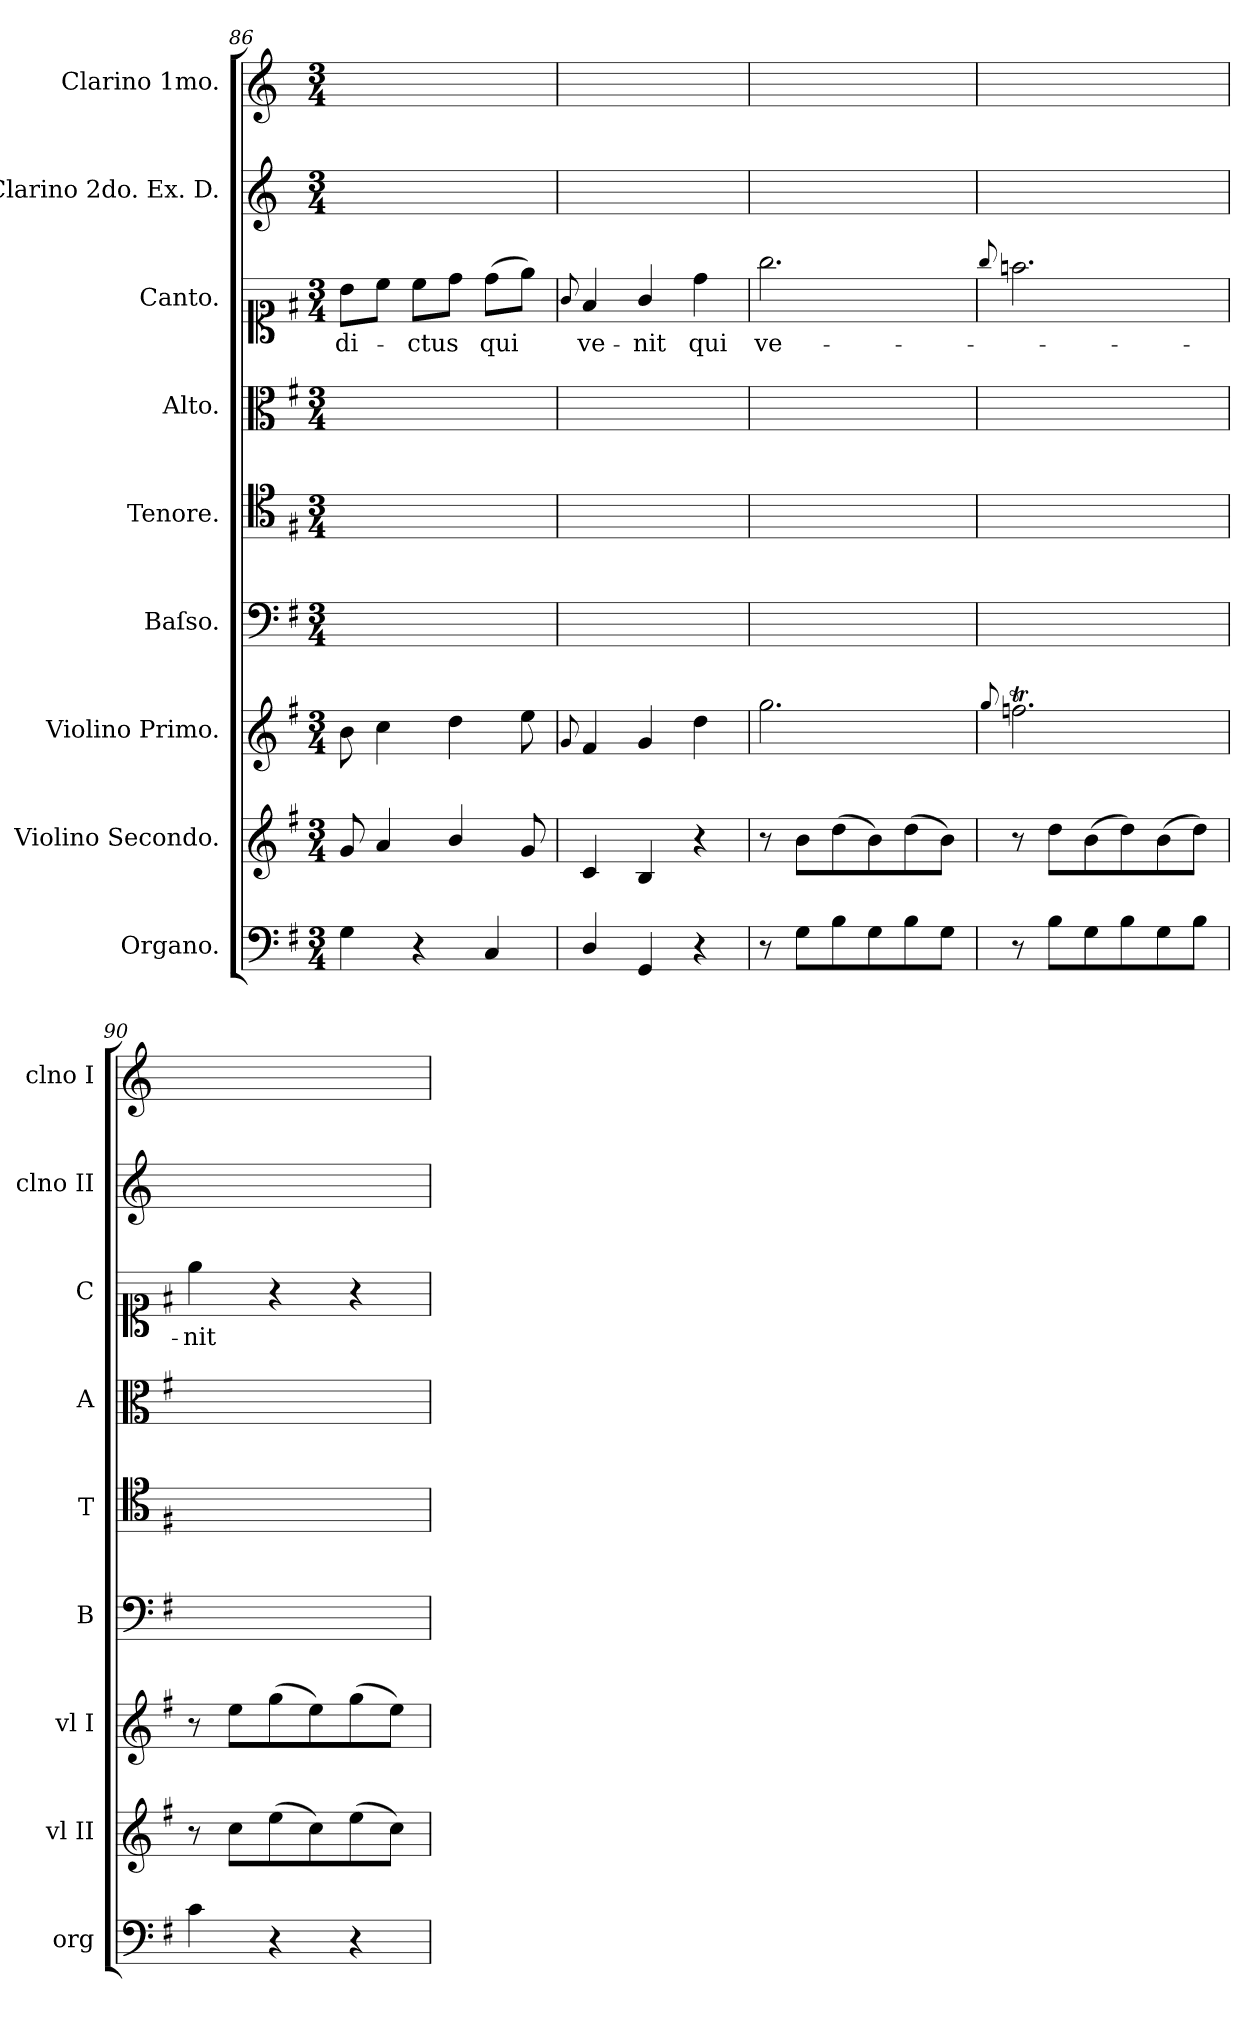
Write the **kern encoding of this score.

**kern	**kern	**kern	**kern	**kern	**kern	**kern	**text	**kern	**kern
*part9	*part8	*part7	*part6	*part5	*part4	*part3	*part3	*part2	*part1
*staff9	*staff8	*staff7	*staff6	*staff5	*staff4	*staff3	*staff3	*staff2	*staff1
*I"Organo.	*I"Violino Secondo.	*I"Violino Primo.	*I"Baſso.	*I"Tenore.	*I"Alto.	*I"Canto.	*	*I"Clarino 2do. Ex. D.	*I"Clarino 1mo.
*I'org	*I'vl II	*I'vl I	*I'B	*I'T	*I'A	*I'C	*	*I'clno II	*I'clno I
*clefF4	*clefG2	*clefG2	*clefF4	*clefC4	*clefC3	*clefC1	*	*clefG2	*clefG2
*	*	*	*	*	*	*	*	*ITrd-4c-7	*ITrd3c5
*k[f#]	*k[f#]	*k[f#]	*k[f#]	*k[f#]	*k[f#]	*k[f#]	*	*k[f#]	*k[f#]
*G:	*G:	*G:	*G:	*G:	*G:	*G:	*	*G:	*G:
*M3/4	*M3/4	*M3/4	*M3/4	*M3/4	*M3/4	*M3/4	*	*M3/4	*M3/4
=86	=86	=86	=86	=86	=86	=86	=86	=86	=86
4G\	8g/	8b\	2.ryy	2.ryy	2.ryy	8b\L	-di-	2.ryy	2.ryy
.	4a/	4cc\	.	.	.	8cc\J	.	.	.
4r	.	.	.	.	.	8cc\L	-ctus	.	.
.	4b/	4dd\	.	.	.	8dd\J	.	.	.
4C/	.	.	.	.	.	(8dd\L	qui	.	.
.	8g/	8ee\	.	.	.	8ee\J)	.	.	.
=87	=87	=87	=87	=87	=87	=87	=87	=87	=87
.	.	8qqg/	.	.	.	8qqg/	.	.	.
4D/	4c/	4f#/	2.ryy	2.ryy	2.ryy	4f#/	ve-	2.ryy	2.ryy
4GG/	4B/	4g/	.	.	.	4g/	-nit	.	.
4r	4r	4dd\	.	.	.	4dd\	qui	.	.
=88	=88	=88	=88	=88	=88	=88	=88	=88	=88
8r	8r	2.gg\	2.ryy	2.ryy	2.ryy	2.gg\	ve-	2.ryy	2.ryy
8G\L	8b\L	.	.	.	.	.	.	.	.
8B\	(8dd\	.	.	.	.	.	.	.	.
8G\	8b\)	.	.	.	.	.	.	.	.
8B\	(8dd\	.	.	.	.	.	.	.	.
8G\J	8b\J)	.	.	.	.	.	.	.	.
=89	=89	=89	=89	=89	=89	=89	=89	=89	=89
.	.	8qqgg/	.	.	.	8qqgg/	.	.	.
8r	8r	2.ffnT\	2.ryy	2.ryy	2.ryy	2.ffn\	.	2.ryy	2.ryy
8B\L	8dd\L	.	.	.	.	.	.	.	.
8G\	(8b\	.	.	.	.	.	.	.	.
8B\	8dd\)	.	.	.	.	.	.	.	.
8G\	(8b\	.	.	.	.	.	.	.	.
8B\J	8dd\J)	.	.	.	.	.	.	.	.
=90	=90	=90	=90	=90	=90	=90	=90	=90	=90
4c\	8r	8r	2.ryy	2.ryy	2.ryy	4ee\	-nit	2.ryy	2.ryy
.	8cc\L	8ee\L	.	.	.	.	.	.	.
4r	(8ee\	(8gg\	.	.	.	4r	.	.	.
.	8cc\)	8ee\)	.	.	.	.	.	.	.
4r	(8ee\	(8gg\	.	.	.	4r	.	.	.
.	8cc\J)	8ee\J)	.	.	.	.	.	.	.
=	=	=	=	=	=	=	=	=	=
*-	*-	*-	*-	*-	*-	*-	*-	*-	*-
